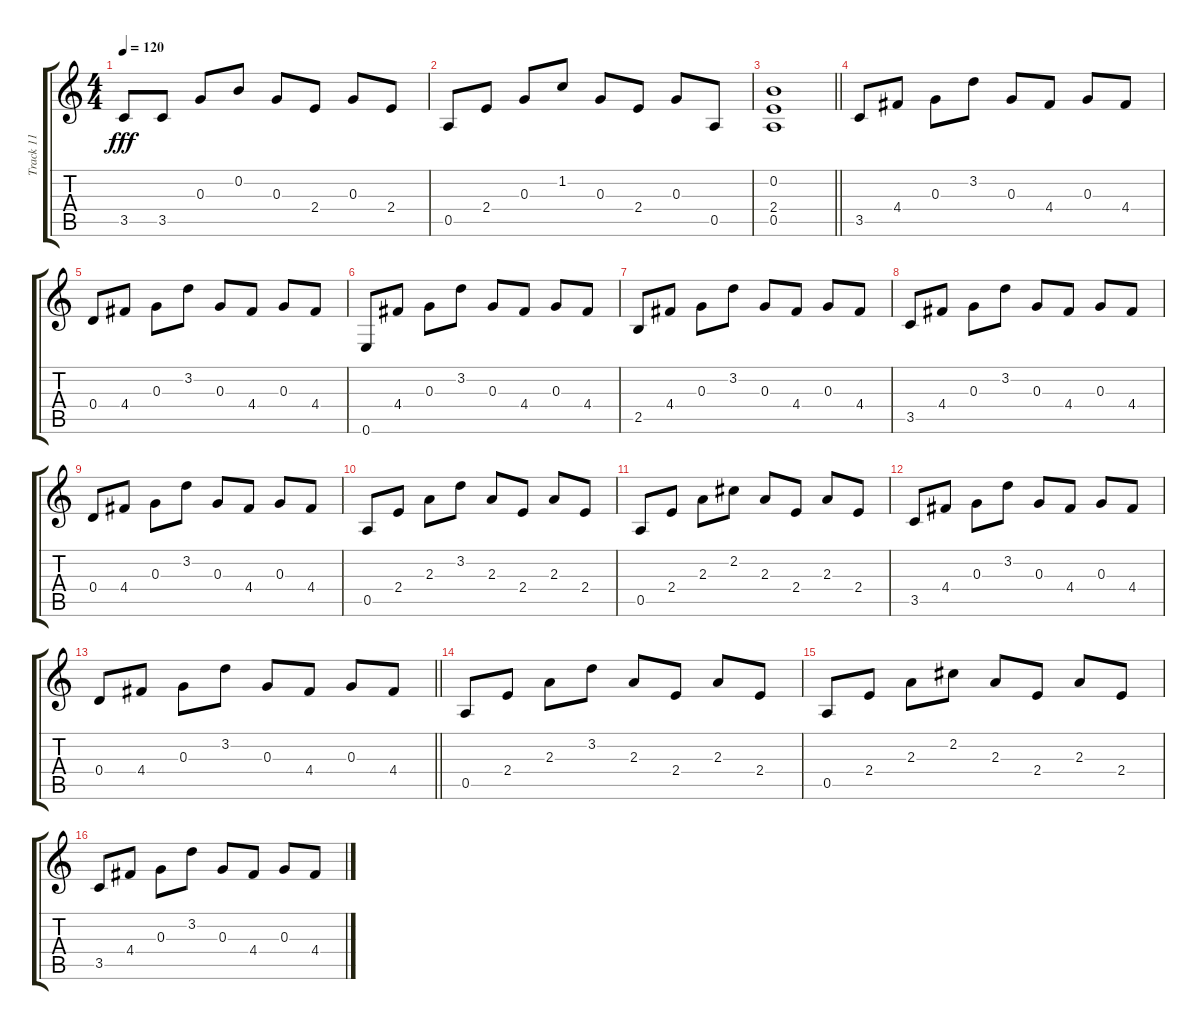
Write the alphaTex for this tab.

\track ("Track 11" "Track 11") {instrument electricguitarclean}
\staff {score tabs}
\tuning (E4 B3 G3 D3 A2 E2) {hide}
\ts (4 4)
\tempo 120
\clef g2
\ks c
3.5.8{dy fff} 3.5.8 0.3.8 0.2.8 0.3.8 2.4.8 0.3.8 2.4.8 |
0.5.8 2.4.8 0.3.8 1.2.8 0.3.8 2.4.8 0.3.8 0.5.8 |
\barLineRight lightlight
(0.2 2.4 0.5).1 |
3.5.8 4.4.8 0.3.8 3.2.8 0.3.8 4.4.8 0.3.8 4.4.8 |
0.4.8 4.4.8 0.3.8 3.2.8 0.3.8 4.4.8 0.3.8 4.4.8 |
0.6.8 4.4.8 0.3.8 3.2.8 0.3.8 4.4.8 0.3.8 4.4.8 |
2.5.8 4.4.8 0.3.8 3.2.8 0.3.8 4.4.8 0.3.8 4.4.8 |
3.5.8 4.4.8 0.3.8 3.2.8 0.3.8 4.4.8 0.3.8 4.4.8 |
0.4.8 4.4.8 0.3.8 3.2.8 0.3.8 4.4.8 0.3.8 4.4.8 |
0.5.8 2.4.8 2.3.8 3.2.8 2.3.8 2.4.8 2.3.8 2.4.8 |
0.5.8 2.4.8 2.3.8 2.2.8 2.3.8 2.4.8 2.3.8 2.4.8 |
3.5.8 4.4.8 0.3.8 3.2.8 0.3.8 4.4.8 0.3.8 4.4.8 |
\barLineRight lightlight
0.4.8 4.4.8 0.3.8 3.2.8 0.3.8 4.4.8 0.3.8 4.4.8 |
0.5.8 2.4.8 2.3.8 3.2.8 2.3.8 2.4.8 2.3.8 2.4.8 |
0.5.8 2.4.8 2.3.8 2.2.8 2.3.8 2.4.8 2.3.8 2.4.8 |
3.5.8 4.4.8 0.3.8 3.2.8 0.3.8 4.4.8 0.3.8 4.4.8
